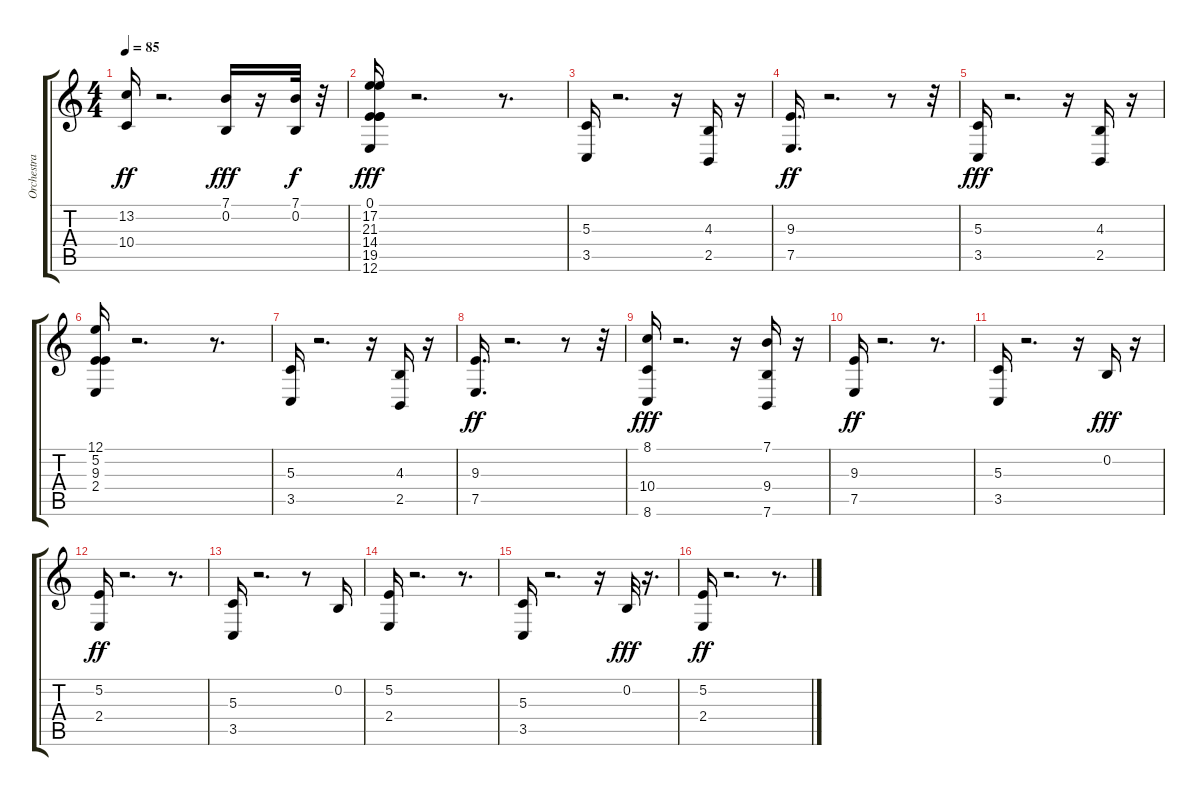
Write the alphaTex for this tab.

\track ("Orchestra Hit" "Orchestra ") {instrument orchestrahit}
\staff {score tabs}
\tuning (E4 B3 G3 D3 A2 E2) {hide}
\ts (4 4)
\tempo 85
\clef g2
\ks c
(13.2 10.4).16{dy ff} r.2{d} (7.1 0.2).16{dy fff} r.16 (7.1 0.2).32{dy f} r.32 |
(0.1 17.2 21.3 14.4 19.5 12.6).16{dy fff} r.2{d} r.8{d} |
(5.3 3.5).16 r.2{d} r.16 (4.3 2.5).16 r.16 |
(9.3 7.5).16{d dy ff} r.2{d} r.8 r.32 |
(5.3 3.5).16{dy fff} r.2{d} r.16 (4.3 2.5).16 r.16 |
(12.1 5.2 9.3 2.4).16 r.2{d} r.8{d} |
(5.3 3.5).16 r.2{d} r.16 (4.3 2.5).16 r.16 |
(9.3 7.5).16{d dy ff} r.2{d} r.8 r.32 |
(8.1 10.4 8.6).16{dy fff} r.2{d} r.16 (7.1 9.4 7.6).16 r.16 |
(9.3 7.5).16{dy ff} r.2{d} r.8{d} |
(5.3 3.5).16 r.2{d} r.16 0.2.16{dy fff} r.16 |
(5.2 2.4).16{dy ff} r.2{d} r.8{d} |
(5.3 3.5).16 r.2{d} r.8 0.2.16 |
(5.2 2.4).16 r.2{d} r.8{d} |
(5.3 3.5).16 r.2{d} r.16 0.2.32{dy fff} r.16{d} |
(5.2 2.4).16{dy ff} r.2{d} r.8{d}
